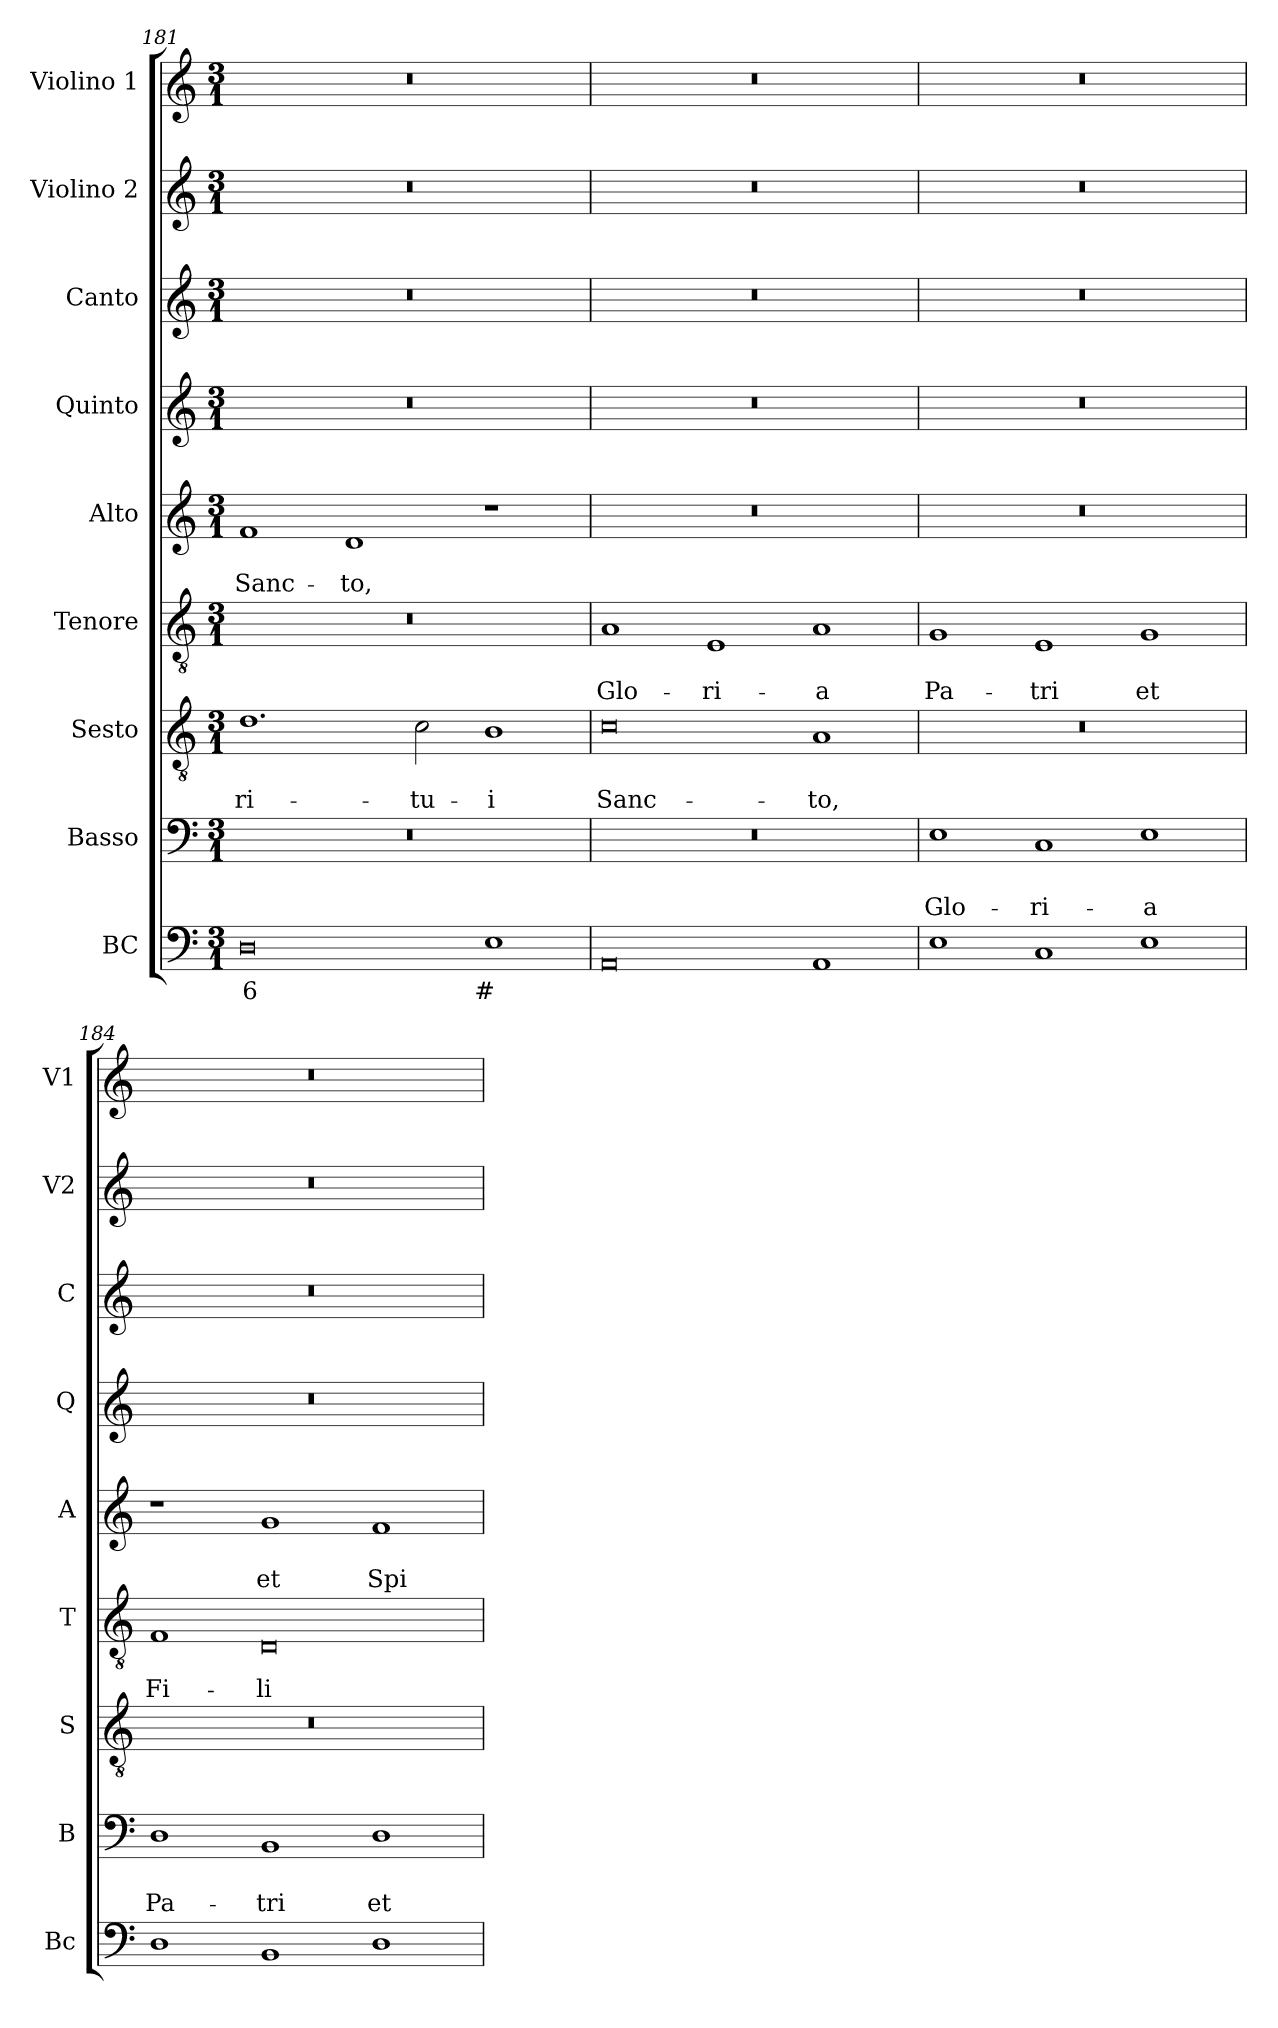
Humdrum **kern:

**kern	**text	**kern	**text	**text	**kern	**text	**text	**kern	**text	**text	**kern	**text	**text	**kern	**kern	**kern	**kern
*part9	*part9	*part8	*part8	*part8	*part7	*part7	*part7	*part6	*part6	*part6	*part5	*part5	*part5	*part4	*part3	*part2	*part1
*staff9	*staff9	*staff8	*staff8	*staff8	*staff7	*staff7	*staff7	*staff6	*staff6	*staff6	*staff5	*staff5	*staff5	*staff4	*staff3	*staff2	*staff1
*I"BC	*	*I"Basso	*	*	*I"Sesto	*	*	*I"Tenore	*	*	*I"Alto	*	*	*I"Quinto	*I"Canto	*I"Violino 2	*I"Violino 1
*I'Bc	*	*I'B	*	*	*I'S	*	*	*I'T	*	*	*I'A	*	*	*I'Q	*I'C	*I'V2	*I'V1
*clefF4	*	*clefF4	*	*	*clefGv2	*	*	*clefGv2	*	*	*clefG2	*	*	*clefG2	*clefG2	*clefG2	*clefG2
*k[]	*	*k[]	*	*	*k[]	*	*	*k[]	*	*	*k[]	*	*	*k[]	*k[]	*k[]	*k[]
*C:	*	*C:	*	*	*C:	*	*	*C:	*	*	*C:	*	*	*C:	*C:	*C:	*C:
*M3/1	*	*M3/1	*	*	*M3/1	*	*	*M3/1	*	*	*M3/1	*	*	*M3/1	*M3/1	*M3/1	*M3/1
=181	=181	=181	=181	=181	=181	=181	=181	=181	=181	=181	=181	=181	=181	=181	=181	=181	=181
!	!LO:LY:b	!	!	!	!	!	!LO:LY:b	!	!	!	!	!	!LO:LY:b	!	!	!	!
0D	6	0.r	.	.	1.d	.	-ri-	0.r	.	.	1f	.	Sanc-	0.r	0.r	0.r	0.r
!	!	!	!	!	!	!	!	!	!	!	!	!	!LO:LY:b	!	!	!	!
.	.	.	.	.	.	.	.	.	.	.	1d	.	-to,	.	.	.	.
!	!	!	!	!	!	!	!LO:LY:b	!	!	!	!	!	!	!	!	!	!
.	.	.	.	.	2c\	.	-tu-	.	.	.	.	.	.	.	.	.	.
!	!LO:LY:b	!	!	!	!	!	!LO:LY:b	!	!	!	!	!	!	!	!	!	!
1E	#	.	.	.	1B	.	-i	.	.	.	1r	.	.	.	.	.	.
=182	=182	=182	=182	=182	=182	=182	=182	=182	=182	=182	=182	=182	=182	=182	=182	=182	=182
!	!	!	!	!	!	!	!LO:LY:b	!	!	!LO:LY:b	!	!	!	!	!	!	!
0AA	.	0.r	.	.	0c	.	Sanc-	1A	.	Glo-	0.r	.	.	0.r	0.r	0.r	0.r
!	!	!	!	!	!	!	!	!	!	!LO:LY:b	!	!	!	!	!	!	!
.	.	.	.	.	.	.	.	1E	.	-ri-	.	.	.	.	.	.	.
!	!	!	!	!	!	!	!LO:LY:b	!	!	!LO:LY:b	!	!	!	!	!	!	!
1AA	.	.	.	.	1A	.	-to,	1A	.	-a	.	.	.	.	.	.	.
=183	=183	=183	=183	=183	=183	=183	=183	=183	=183	=183	=183	=183	=183	=183	=183	=183	=183
!	!	!	!	!LO:LY:b	!	!	!	!	!	!LO:LY:b	!	!	!	!	!	!	!
1E	.	1E	.	Glo-	0.r	.	.	1G	.	Pa-	0.r	.	.	0.r	0.r	0.r	0.r
!	!	!	!	!LO:LY:b	!	!	!	!	!	!LO:LY:b	!	!	!	!	!	!	!
1C	.	1C	.	-ri-	.	.	.	1E	.	-tri	.	.	.	.	.	.	.
!	!	!	!	!LO:LY:b	!	!	!	!	!	!LO:LY:b	!	!	!	!	!	!	!
1E	.	1E	.	-a	.	.	.	1G	.	et	.	.	.	.	.	.	.
=184	=184	=184	=184	=184	=184	=184	=184	=184	=184	=184	=184	=184	=184	=184	=184	=184	=184
!	!	!	!	!LO:LY:b	!	!	!	!	!	!LO:LY:b	!	!	!	!	!	!	!
1D	.	1D	.	Pa-	0.r	.	.	1F	.	Fi-	1r	.	.	0.r	0.r	0.r	0.r
!	!	!	!	!LO:LY:b	!	!	!	!	!	!LO:LY:b	!	!	!LO:LY:b	!	!	!	!
1BB	.	1BB	.	-tri	.	.	.	0D	.	-li-	1g	.	et	.	.	.	.
!	!	!	!	!LO:LY:b	!	!	!	!	!	!	!	!	!LO:LY:b	!	!	!	!
1D	.	1D	.	et	.	.	.	.	.	.	1f	.	Spi-	.	.	.	.
=	=	=	=	=	=	=	=	=	=	=	=	=	=	=	=	=	=
*-	*-	*-	*-	*-	*-	*-	*-	*-	*-	*-	*-	*-	*-	*-	*-	*-	*-
